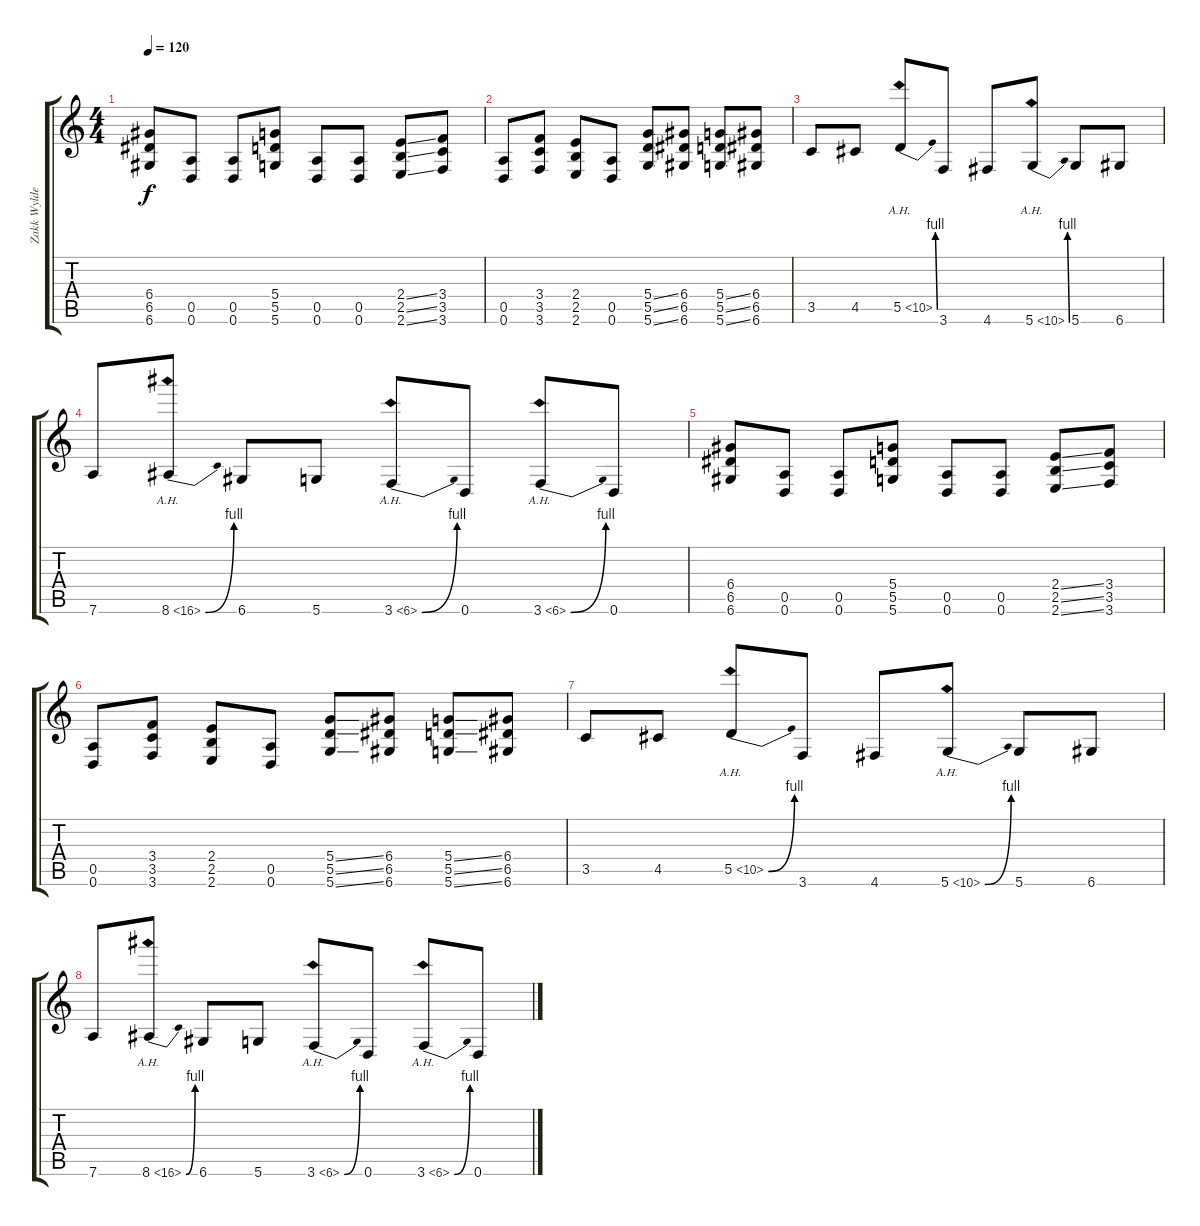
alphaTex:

\track ("Zakk Wylde" "Zakk Wylde") {instrument distortionguitar}
\staff {score tabs}
\tuning (E4 B3 G3 D3 A2 D2) {hide}
\ts (4 4)
\tempo 120
\clef g2
\ks c
(6.4 6.5 6.6).8{dy f} (0.5 0.6).8 (0.5 0.6).8 (5.4 5.5 5.6).8 (0.5 0.6).8 (0.5 0.6).8 (2.4{ss} 2.5{ss} 2.6{ss}).8 (3.4 3.5 3.6).8 |
(0.5 0.6).8 (3.4 3.5 3.6).8 (2.4 2.5 2.6).8 (0.5 0.6).8 (5.4{ss} 5.5{ss} 5.6{ss}).8 (6.4 6.5 6.6).8 (5.4{ss} 5.5{ss} 5.6{ss}).8 (6.4 6.5 6.6).8 |
3.5.8 4.5.8 5.5{be (bend 0 0 60 4) ah 5}.8 3.6.8 4.6.8 5.6{be (bend 0 0 60 4) ah 5}.8 5.6.8 6.6.8 |
7.6.8 8.6{be (bend 0 0 60 4) ah 8}.8 6.6.8 5.6.8 3.6{be (bend 0 0 60 4) ah 3}.8 0.6.8 3.6{be (bend 0 0 60 4) ah 3}.8 0.6.8 |
(6.4 6.5 6.6).8 (0.5 0.6).8 (0.5 0.6).8 (5.4 5.5 5.6).8 (0.5 0.6).8 (0.5 0.6).8 (2.4{ss} 2.5{ss} 2.6{ss}).8 (3.4 3.5 3.6).8 |
(0.5 0.6).8 (3.4 3.5 3.6).8 (2.4 2.5 2.6).8 (0.5 0.6).8 (5.4{ss} 5.5{ss} 5.6{ss}).8 (6.4 6.5 6.6).8 (5.4{ss} 5.5{ss} 5.6{ss}).8 (6.4 6.5 6.6).8 |
3.5.8 4.5.8 5.5{be (bend 0 0 60 4) ah 5}.8 3.6.8 4.6.8 5.6{be (bend 0 0 60 4) ah 5}.8 5.6.8 6.6.8 |
7.6.8 8.6{be (bend 0 0 60 4) ah 8}.8 6.6.8 5.6.8 3.6{be (bend 0 0 60 4) ah 3}.8 0.6.8 3.6{be (bend 0 0 60 4) ah 3}.8 0.6.8
